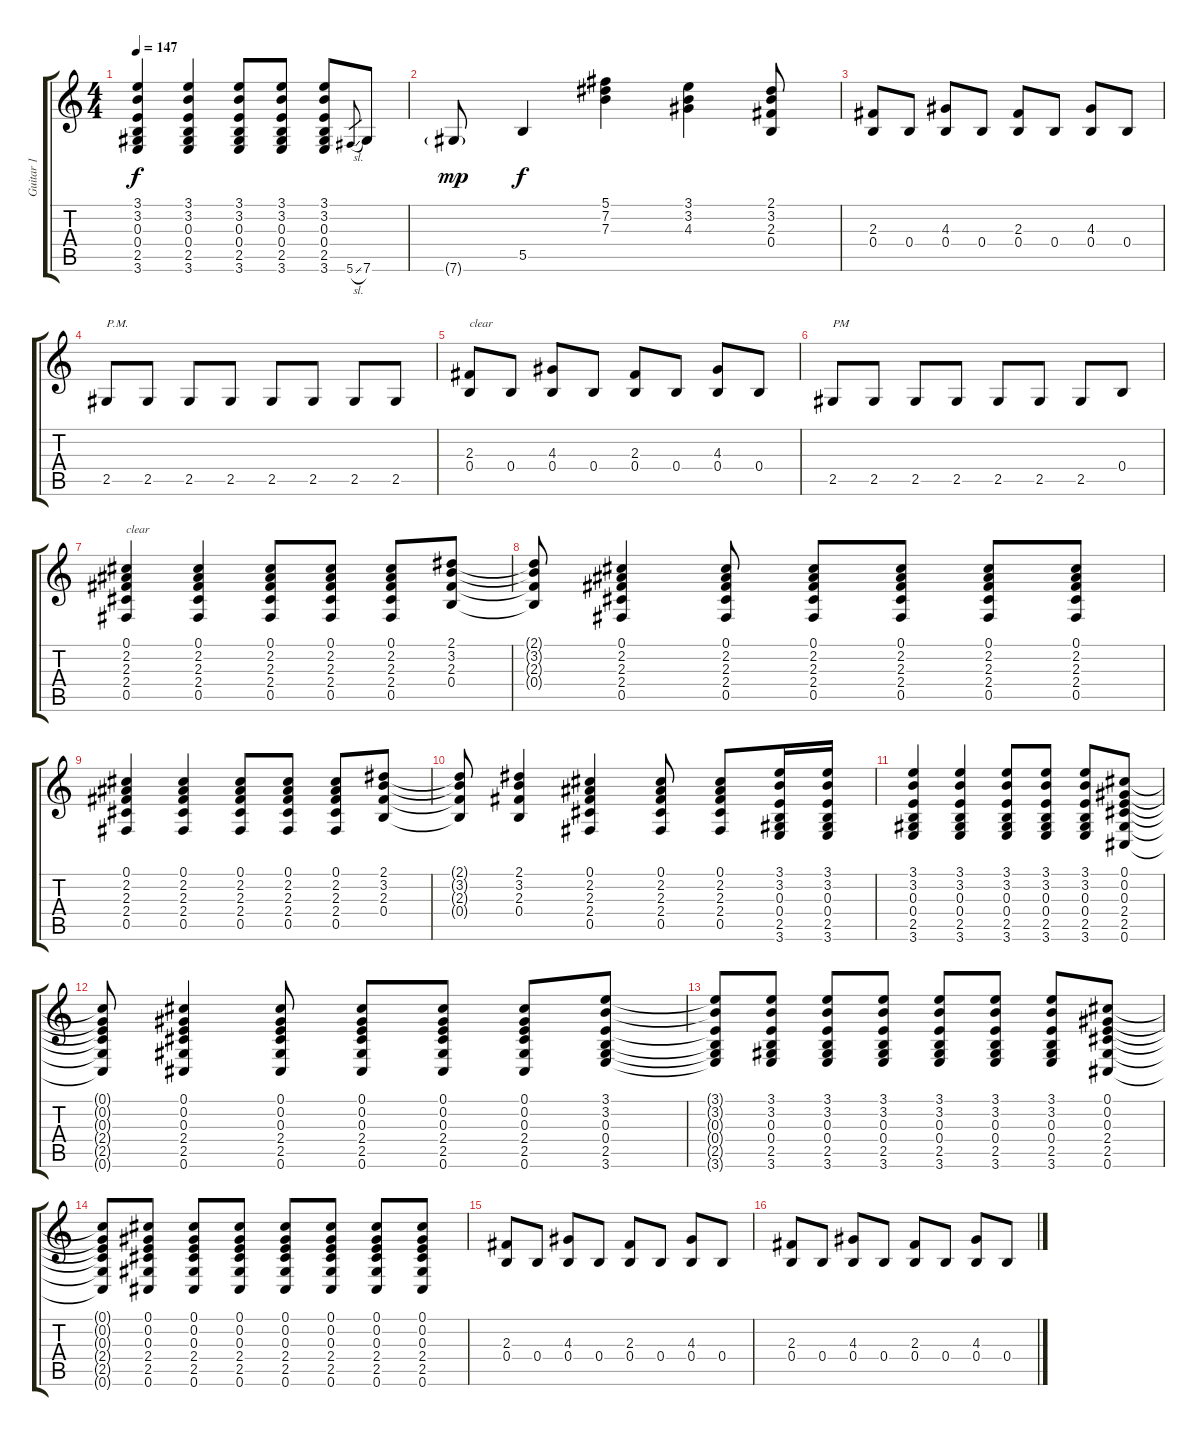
\track ("Guitar 1" "Guitar 1") {instrument electricguitarclean}
\staff {score tabs}
\tuning (Db4 Ab3 E3 B2 Gb2 Db2) {hide}
\ts (4 4)
\tempo 147
\clef g2
\ks c
(3.1 3.2 0.3 0.4 2.5 3.6).4{dy f} (3.1 3.2 0.3 0.4 2.5 3.6).4 (3.1 3.2 0.3 0.4 2.5 3.6).8 (3.1 3.2 0.3 0.4 2.5 3.6).8 (3.1 3.2 0.3 0.4 2.5 3.6).8 5.6{sl}.8{gr} 7.6.8 |
7.6{g}.8{dy mp} 5.5.4{dy f} (5.1 7.2 7.3).4 (3.1 3.2 4.3).4 (2.1 3.2 2.3 0.4).8 |
(2.3 0.4).8 0.4.8 (4.3 0.4).8 0.4.8 (2.3 0.4).8 0.4.8 (4.3 0.4).8 0.4.8 |
2.5.8{txt "P.M." instrument electricguitarmuted} 2.5.8 2.5.8 2.5.8 2.5.8 2.5.8 2.5.8 2.5.8 |
(2.3 0.4).8{txt "clear" instrument electricguitarclean} 0.4.8 (4.3 0.4).8 0.4.8 (2.3 0.4).8 0.4.8 (4.3 0.4).8 0.4.8 |
2.5.8{txt "PM" instrument electricguitarmuted} 2.5.8 2.5.8 2.5.8 2.5.8 2.5.8 2.5.8 0.4.8 |
(0.1 2.2 2.3 2.4 0.5).4{txt "clear" instrument electricguitarclean} (0.1 2.2 2.3 2.4 0.5).4 (0.1 2.2 2.3 2.4 0.5).8 (0.1 2.2 2.3 2.4 0.5).8 (0.1 2.2 2.3 2.4 0.5).8 (2.1 3.2 2.3 0.4).8 |
(2.1{t} 3.2{t} 2.3{t} 0.4{t}).8 (0.1 2.2 2.3 2.4 0.5).4 (0.1 2.2 2.3 2.4 0.5).8 (0.1 2.2 2.3 2.4 0.5).8 (0.1 2.2 2.3 2.4 0.5).8 (0.1 2.2 2.3 2.4 0.5).8 (0.1 2.2 2.3 2.4 0.5).8 |
(0.1 2.2 2.3 2.4 0.5).4 (0.1 2.2 2.3 2.4 0.5).4 (0.1 2.2 2.3 2.4 0.5).8 (0.1 2.2 2.3 2.4 0.5).8 (0.1 2.2 2.3 2.4 0.5).8 (2.1 3.2 2.3 0.4).8 |
(2.1{t} 3.2{t} 2.3{t} 0.4{t}).8 (2.1 3.2 2.3 0.4).4 (0.1 2.2 2.3 2.4 0.5).4 (0.1 2.2 2.3 2.4 0.5).8 (0.1 2.2 2.3 2.4 0.5).8 (3.1 3.2 0.3 0.4 2.5 3.6).16 (3.1 3.2 0.3 0.4 2.5 3.6).16 |
(3.1 3.2 0.3 0.4 2.5 3.6).4 (3.1 3.2 0.3 0.4 2.5 3.6).4 (3.1 3.2 0.3 0.4 2.5 3.6).8 (3.1 3.2 0.3 0.4 2.5 3.6).8 (3.1 3.2 0.3 0.4 2.5 3.6).8 (0.1 0.2 0.3 2.4 2.5 0.6).8 |
(0.1{t} 0.2{t} 0.3{t} 2.4{t} 2.5{t} 0.6{t}).8 (0.1 0.2 0.3 2.4 2.5 0.6).4 (0.1 0.2 0.3 2.4 2.5 0.6).8 (0.1 0.2 0.3 2.4 2.5 0.6).8 (0.1 0.2 0.3 2.4 2.5 0.6).8 (0.1 0.2 0.3 2.4 2.5 0.6).8 (3.1 3.2 0.3 0.4 2.5 3.6).8 |
(3.1{t} 3.2{t} 0.3{t} 0.4{t} 2.5{t} 3.6{t}).8 (3.1 3.2 0.3 0.4 2.5 3.6).8 (3.1 3.2 0.3 0.4 2.5 3.6).8 (3.1 3.2 0.3 0.4 2.5 3.6).8 (3.1 3.2 0.3 0.4 2.5 3.6).8 (3.1 3.2 0.3 0.4 2.5 3.6).8 (3.1 3.2 0.3 0.4 2.5 3.6).8 (0.1 0.2 0.3 2.4 2.5 0.6).8 |
(0.1{t} 0.2{t} 0.3{t} 2.4{t} 2.5{t} 0.6{t}).8 (0.1 0.2 0.3 2.4 2.5 0.6).8 (0.1 0.2 0.3 2.4 2.5 0.6).8 (0.1 0.2 0.3 2.4 2.5 0.6).8 (0.1 0.2 0.3 2.4 2.5 0.6).8 (0.1 0.2 0.3 2.4 2.5 0.6).8 (0.1 0.2 0.3 2.4 2.5 0.6).8 (0.1 0.2 0.3 2.4 2.5 0.6).8 |
(2.3 0.4).8{instrument electricguitarmuted} 0.4.8 (4.3 0.4).8 0.4.8 (2.3 0.4).8 0.4.8 (4.3 0.4).8 0.4.8 |
(2.3 0.4).8 0.4.8 (4.3 0.4).8 0.4.8 (2.3 0.4).8 0.4.8 (4.3 0.4).8 0.4.8
